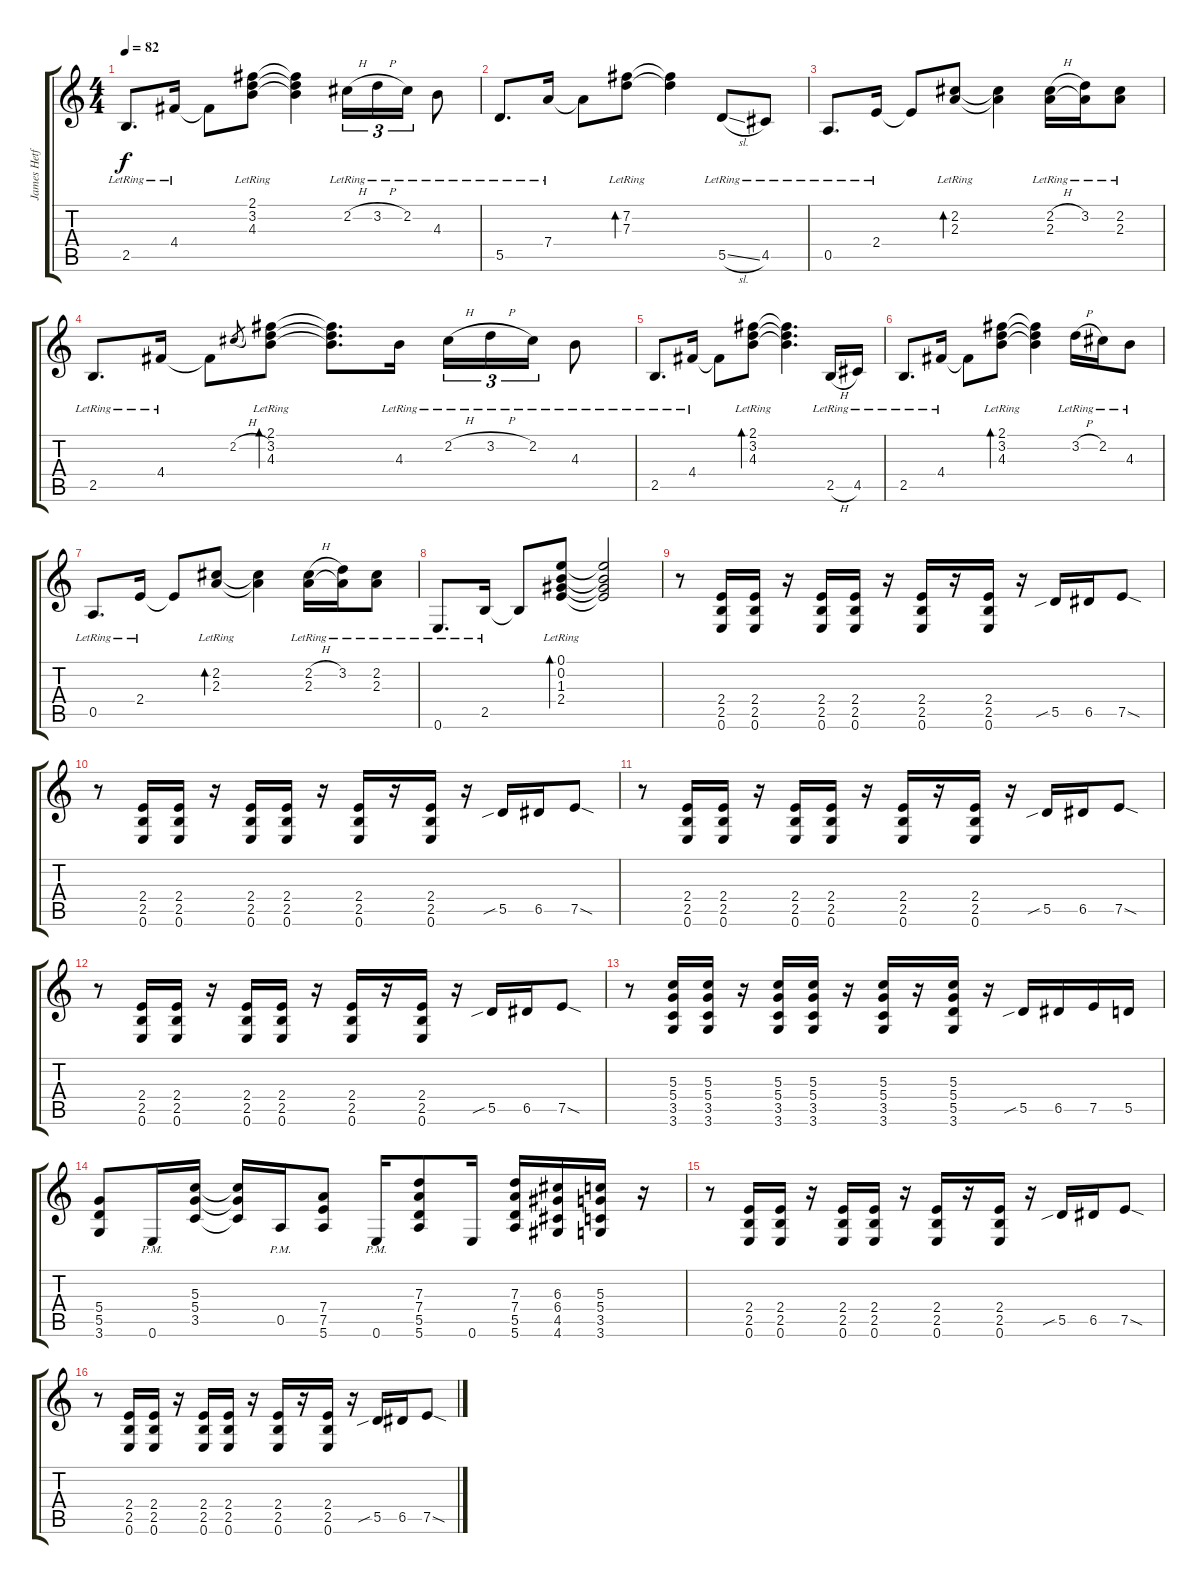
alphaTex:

\track ("James Hetfield" "James Hetf") {instrument distortionguitar}
\staff {score tabs}
\tuning (E4 B3 G3 D3 A2 E2) {hide}
\ts (4 4)
\tempo 82
\clef g2
\ks c
2.5{lr}.8{d dy f} 4.4{lr}.16 4.4{t}.8 (2.1{lr} 3.2{lr} 4.3{lr}).8 (2.1{t} 3.2{t} 4.3{t}).4 2.2{h lr}.16{tu (3 2)} 3.2{h lr}.16{tu (3 2)} 2.2{lr}.16{tu (3 2)} 4.3{lr}.8 |
5.5{lr}.8{d} 7.4{lr}.16 7.4{t}.8 (7.2{lr} 7.3{lr}).8{bd 60} (7.2{t} 7.3{t}).4 5.5{sl lr}.8 4.5{lr}.8 |
0.5{lr}.8{d} 2.4{lr}.16 2.4{t}.8 (2.2{lr} 2.3{lr}).8{bd 60} (2.2{t} 2.3{t}).4 (2.2{h lr} 2.3{lr}).16 (3.2{lr} 2.3{t}).16 (2.2{lr} 2.3{lr}).8 |
2.5{lr}.8{d} 4.4{lr}.16 4.4{t}.8 2.2{h}.8{gr} (2.1{lr} 3.2{lr} 4.3{lr}).8{bd 60} (2.1{t} 3.2{t} 4.3{t}).8{d} 4.3{lr}.16 2.2{h lr}.16{tu (3 2)} 3.2{h lr}.16{tu (3 2)} 2.2{lr}.16{tu (3 2)} 4.3{lr}.8 |
2.5{lr}.8{d} 4.4{lr}.16 4.4{t}.8 (2.1{lr} 3.2{lr} 4.3{lr}).8{bd 60} (2.1{t} 3.2{t} 4.3{t}).4{d} 2.5{h lr}.16 4.5{lr}.16 |
2.5{lr}.8{d} 4.4{lr}.16 4.4{t}.8 (2.1{lr} 3.2{lr} 4.3{lr}).8{bd 60} (2.1{t} 3.2{t} 4.3{t}).4 3.2{h lr}.16 2.2{lr}.16 4.3{lr}.8 |
0.5{lr}.8{d} 2.4{lr}.16 2.4{t}.8 (2.2{lr} 2.3{lr}).8{bd 60} (2.2{t} 2.3{t}).4 (2.2{h lr} 2.3{lr}).16 (3.2{lr} 2.3{t}).16 (2.2{lr} 2.3{lr}).8 |
0.6{lr}.8{d} 2.5{lr}.16 2.5{t}.8 (0.1{lr} 0.2{lr} 1.3{lr} 2.4{lr}).8{bd 60} (0.1{t} 0.2{t} 1.3{t} 2.4{t}).2 |
r.8{instrument distortionguitar} (2.4 2.5 0.6).16 (2.4 2.5 0.6).16 r.16 (2.4 2.5 0.6).16 (2.4 2.5 0.6).16 r.16 (2.4 2.5 0.6).16 r.16 (2.4 2.5 0.6).16 r.16 5.5{sib}.16 6.5.16 7.5{sod}.8 |
r.8 (2.4 2.5 0.6).16 (2.4 2.5 0.6).16 r.16 (2.4 2.5 0.6).16 (2.4 2.5 0.6).16 r.16 (2.4 2.5 0.6).16 r.16 (2.4 2.5 0.6).16 r.16 5.5{sib}.16 6.5.16 7.5{sod}.8 |
r.8 (2.4 2.5 0.6).16 (2.4 2.5 0.6).16 r.16 (2.4 2.5 0.6).16 (2.4 2.5 0.6).16 r.16 (2.4 2.5 0.6).16 r.16 (2.4 2.5 0.6).16 r.16 5.5{sib}.16 6.5.16 7.5{sod}.8 |
r.8 (2.4 2.5 0.6).16 (2.4 2.5 0.6).16 r.16 (2.4 2.5 0.6).16 (2.4 2.5 0.6).16 r.16 (2.4 2.5 0.6).16 r.16 (2.4 2.5 0.6).16 r.16 5.5{sib}.16 6.5.16 7.5{sod}.8 |
r.8 (5.3 5.4 3.5 3.6).16 (5.3 5.4 3.5 3.6).16 r.16 (5.3 5.4 3.5 3.6).16 (5.3 5.4 3.5 3.6).16 r.16 (5.3 5.4 3.5 3.6).16 r.16 (5.3 5.4 5.5 3.6).16 r.16 5.5{sib}.16 6.5.16 7.5.16 5.5.16 |
(5.4 5.5 3.6).8 0.6{pm}.16 (5.3 5.4 3.5).16 (5.3{t} 5.4{t} 3.5{t}).16 0.5{pm}.16 (7.4 7.5 5.6).8 0.6{pm}.16 (7.3 7.4 5.5 5.6).8 0.6.16 (7.3 7.4 5.5 5.6).16 (6.3 6.4 4.5 4.6).16 (5.3 5.4 3.5 3.6).16 r.16 |
r.8 (2.4 2.5 0.6).16 (2.4 2.5 0.6).16 r.16 (2.4 2.5 0.6).16 (2.4 2.5 0.6).16 r.16 (2.4 2.5 0.6).16 r.16 (2.4 2.5 0.6).16 r.16 5.5{sib}.16 6.5.16 7.5{sod}.8 |
r.8 (2.4 2.5 0.6).16 (2.4 2.5 0.6).16 r.16 (2.4 2.5 0.6).16 (2.4 2.5 0.6).16 r.16 (2.4 2.5 0.6).16 r.16 (2.4 2.5 0.6).16 r.16 5.5{sib}.16 6.5.16 7.5{sod}.8
